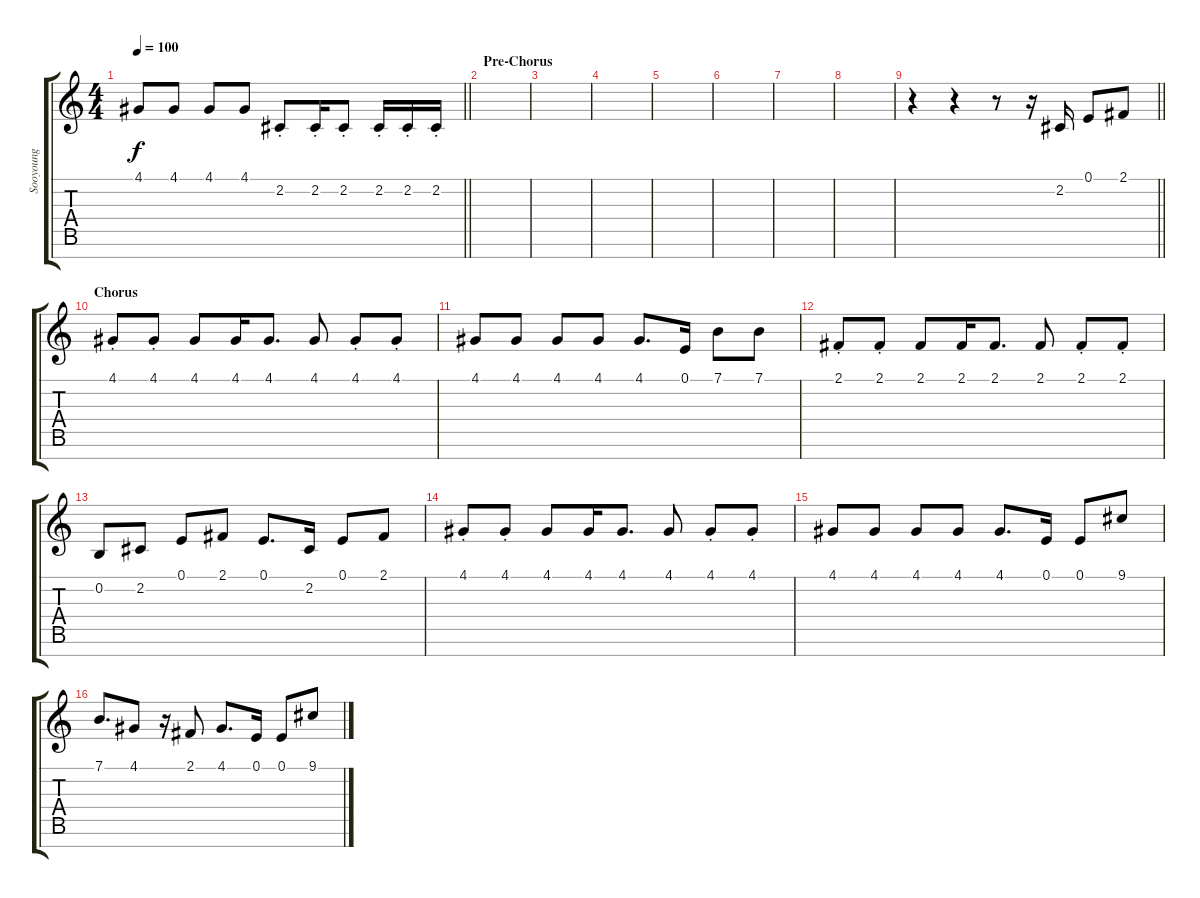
\track ("Sooyoung" "Sooyoung") {instrument trumpet}
\staff {score tabs}
\tuning (E4 B3 G3 D3 A2 E2 B1) {hide}
\ts (4 4)
\tempo 100
\clef g2
\barLineRight lightlight
\ks c
4.1.8{dy f} 4.1.8 4.1.8 4.1.8 2.2{st}.8 2.2{st}.16 2.2{st}.8 2.2{st}.16 2.2{st}.16 2.2{st}.16 |
\section ("" "Pre-Chorus")
|
|
|
|
|
|
|
\barLineRight lightlight
r.4 r.4 r.8 r.16 2.2.16 0.1.8 2.1.8 |
\section ("" "Chorus")
4.1{st}.8 4.1{st}.8 4.1.8 4.1.16 4.1.8{d} 4.1.8 4.1{st}.8 4.1{st}.8 |
4.1.8 4.1.8 4.1.8 4.1.8 4.1.8{d} 0.1.16 7.1.8 7.1.8 |
2.1{st}.8 2.1{st}.8 2.1.8 2.1.16 2.1.8{d} 2.1.8 2.1{st}.8 2.1{st}.8 |
0.2.8 2.2.8 0.1.8 2.1.8 0.1.8{d} 2.2.16 0.1.8 2.1.8 |
4.1{st}.8 4.1{st}.8 4.1.8 4.1.16 4.1.8{d} 4.1.8 4.1{st}.8 4.1{st}.8 |
4.1.8 4.1.8 4.1.8 4.1.8 4.1.8{d} 0.1.16 0.1.8 9.1.8 |
7.1.8{d} 4.1.8 r.16 2.1.8 4.1.8{d} 0.1.16 0.1.8 9.1.8
